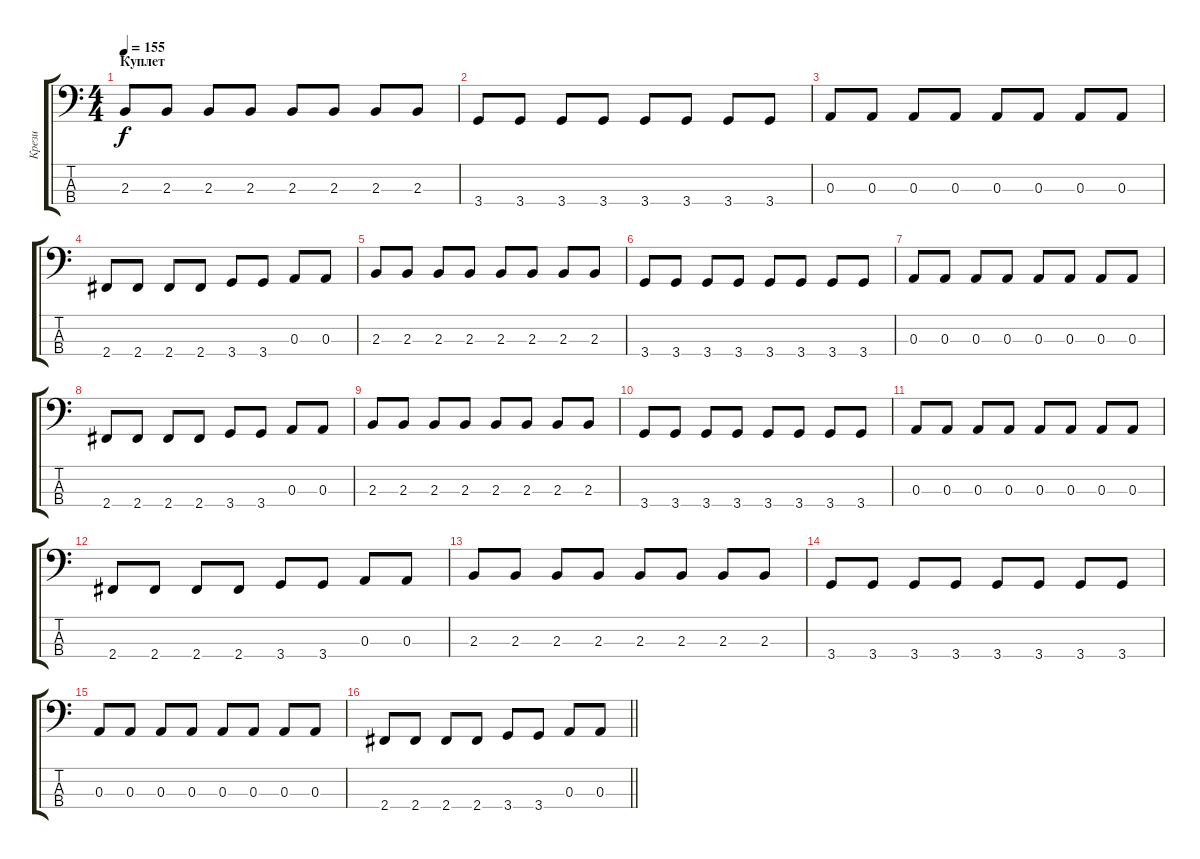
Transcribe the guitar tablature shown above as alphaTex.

\track ("Крези" "Крези") {instrument electricbassfinger}
\staff {score tabs}
\tuning (G2 D2 A1 E1) {hide}
\ts (4 4)
\section ("" "Куплет")
\tempo 155
\clef f4
\ks c
2.3.8{dy f} 2.3.8 2.3.8 2.3.8 2.3.8 2.3.8 2.3.8 2.3.8 |
3.4.8 3.4.8 3.4.8 3.4.8 3.4.8 3.4.8 3.4.8 3.4.8 |
0.3.8 0.3.8 0.3.8 0.3.8 0.3.8 0.3.8 0.3.8 0.3.8 |
2.4.8 2.4.8 2.4.8 2.4.8 3.4.8 3.4.8 0.3.8 0.3.8 |
2.3.8 2.3.8 2.3.8 2.3.8 2.3.8 2.3.8 2.3.8 2.3.8 |
3.4.8 3.4.8 3.4.8 3.4.8 3.4.8 3.4.8 3.4.8 3.4.8 |
0.3.8 0.3.8 0.3.8 0.3.8 0.3.8 0.3.8 0.3.8 0.3.8 |
2.4.8 2.4.8 2.4.8 2.4.8 3.4.8 3.4.8 0.3.8 0.3.8 |
2.3.8 2.3.8 2.3.8 2.3.8 2.3.8 2.3.8 2.3.8 2.3.8 |
3.4.8 3.4.8 3.4.8 3.4.8 3.4.8 3.4.8 3.4.8 3.4.8 |
0.3.8 0.3.8 0.3.8 0.3.8 0.3.8 0.3.8 0.3.8 0.3.8 |
2.4.8 2.4.8 2.4.8 2.4.8 3.4.8 3.4.8 0.3.8 0.3.8 |
2.3.8 2.3.8 2.3.8 2.3.8 2.3.8 2.3.8 2.3.8 2.3.8 |
3.4.8 3.4.8 3.4.8 3.4.8 3.4.8 3.4.8 3.4.8 3.4.8 |
0.3.8 0.3.8 0.3.8 0.3.8 0.3.8 0.3.8 0.3.8 0.3.8 |
\barLineRight lightlight
2.4.8 2.4.8 2.4.8 2.4.8 3.4.8 3.4.8 0.3.8 0.3.8
